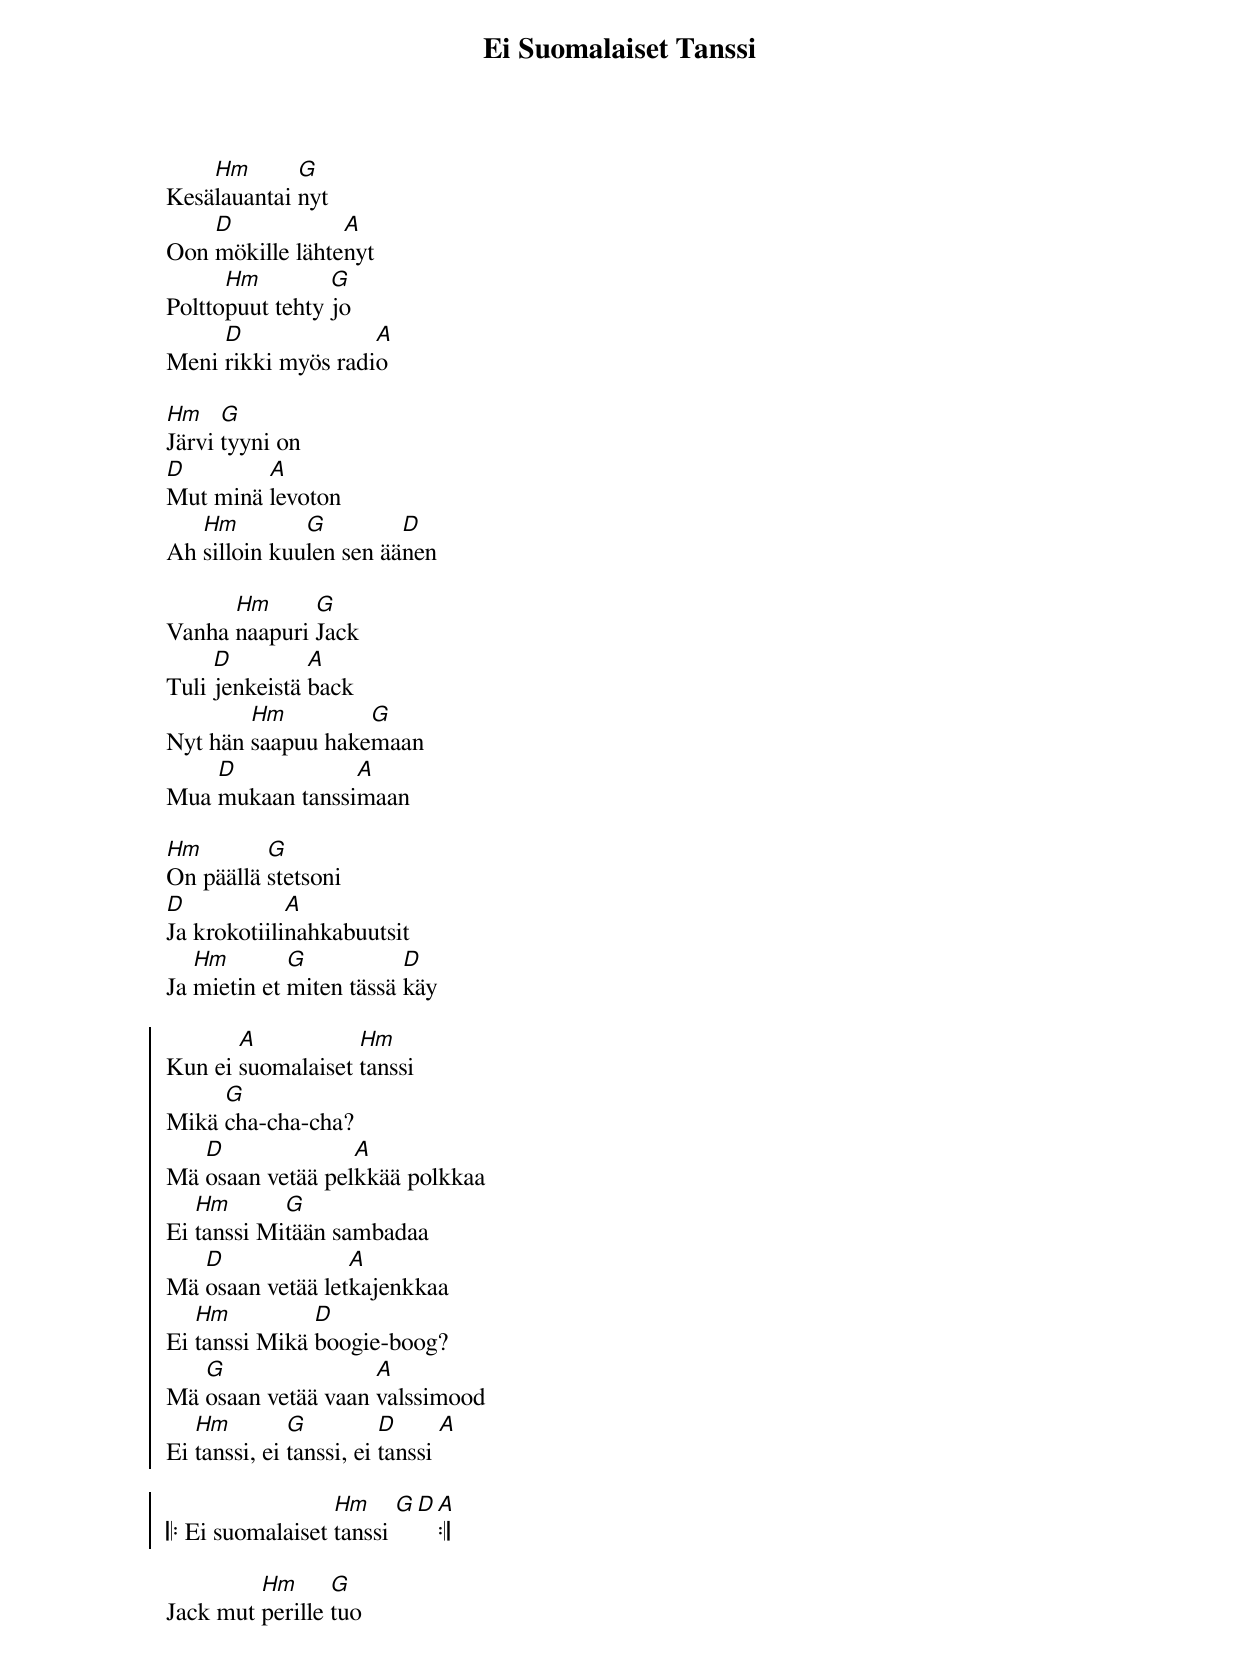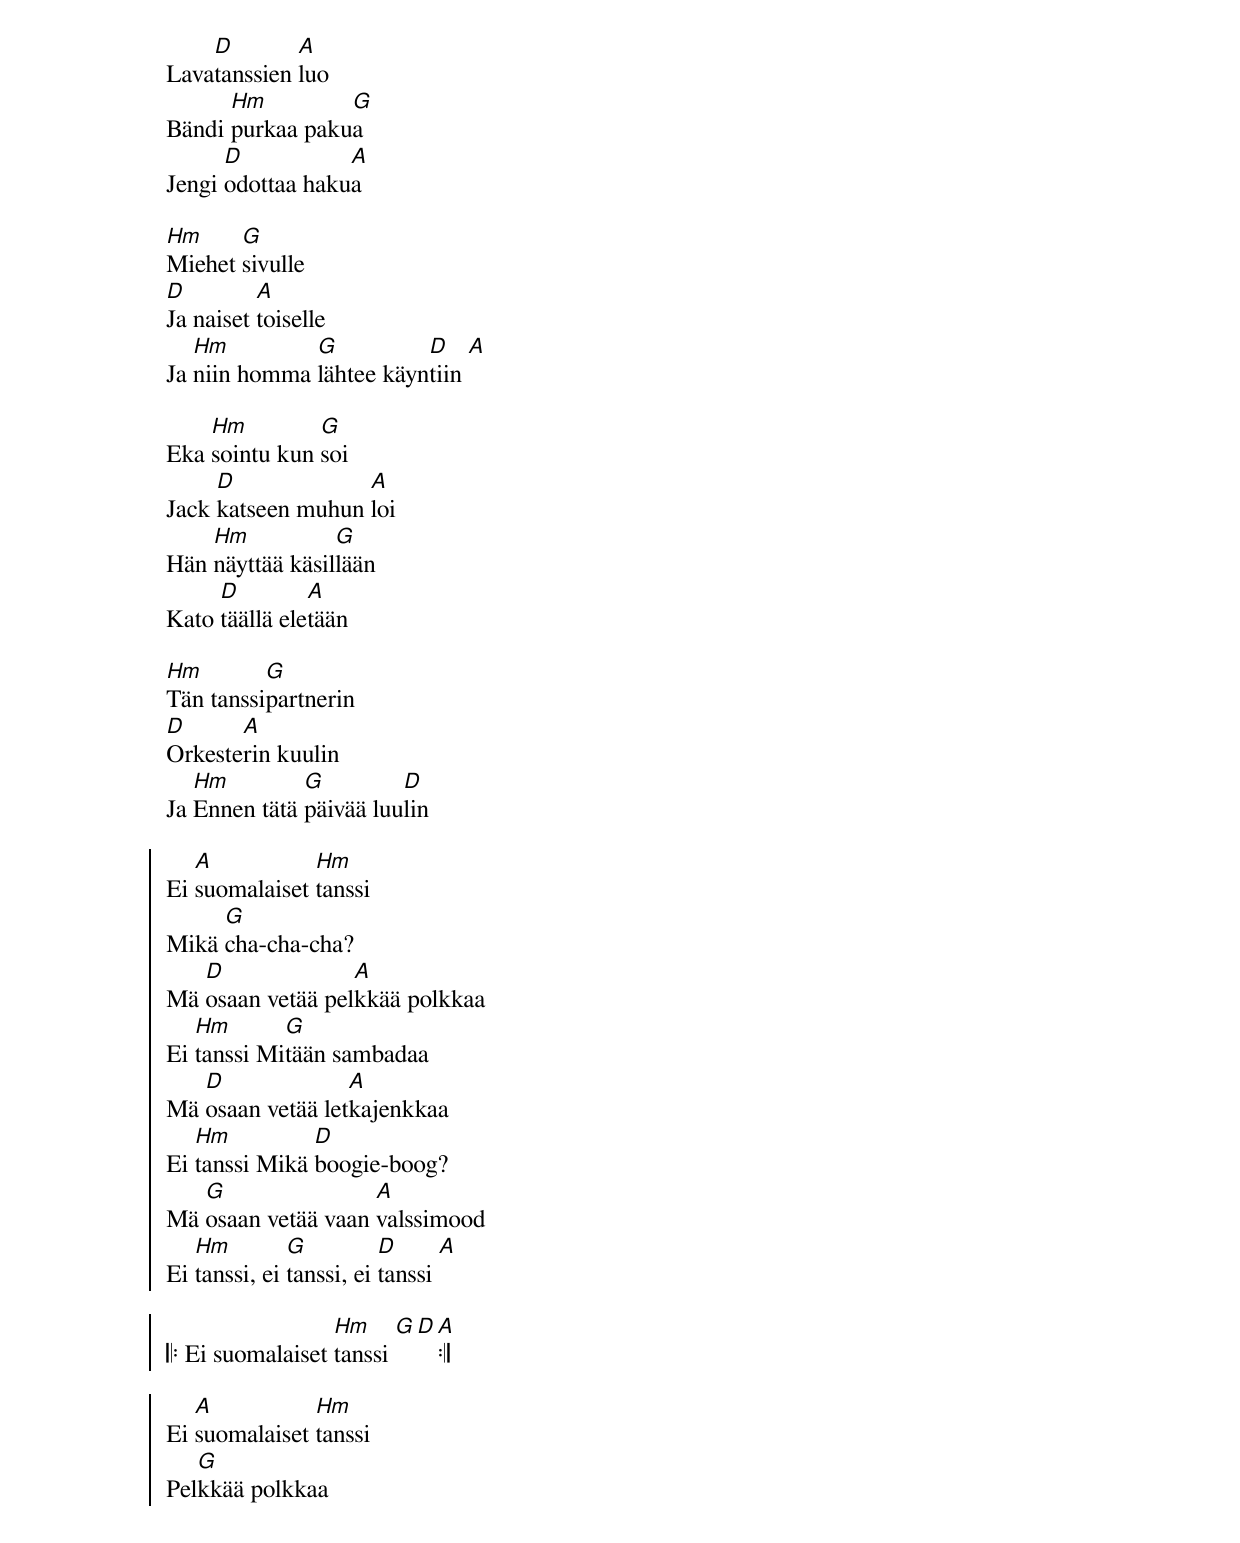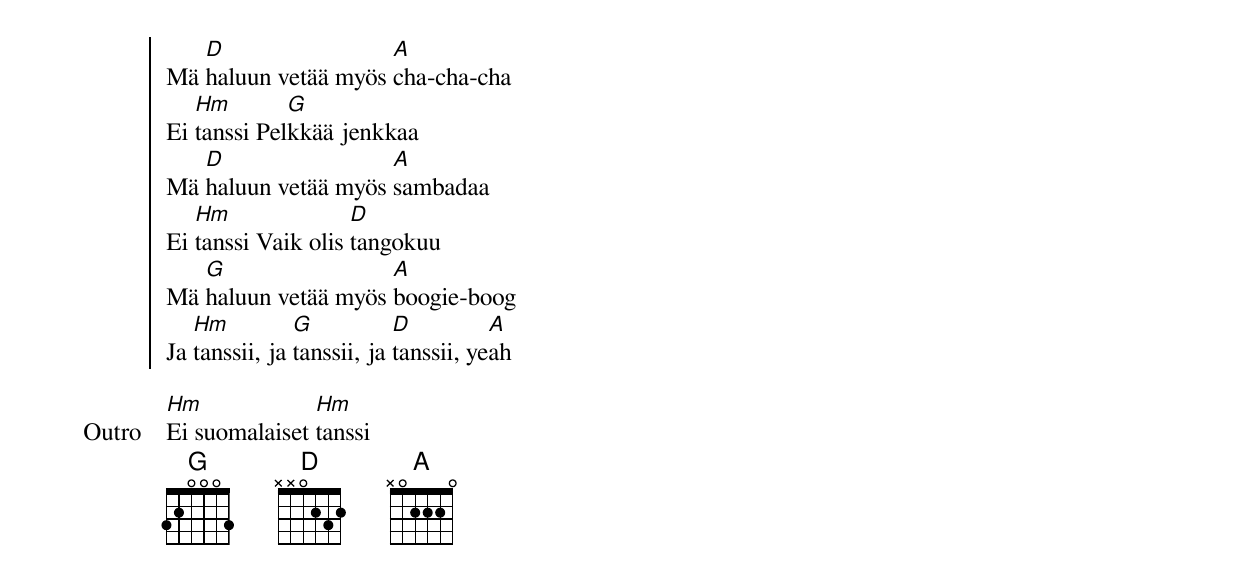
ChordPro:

{title: Ei Suomalaiset Tanssi}
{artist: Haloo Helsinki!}
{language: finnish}
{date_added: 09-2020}
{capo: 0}
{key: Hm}
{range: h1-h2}
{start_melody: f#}

{start_of_verse}
Kesä[Hm]lauantai [G]nyt
Oon [D]mökille lähte[A]nyt
Poltto[Hm]puut tehty [G]jo
Meni [D]rikki myös radi[A]o

[Hm]Järvi [G]tyyni on
[D]Mut minä [A]levoton
Ah [Hm]silloin kuu[G]len sen ää[D]nen
{end_of_verse}

{start_of_verse}
Vanha [Hm]naapuri [G]Jack
Tuli [D]jenkeistä [A]back
Nyt hän [Hm]saapuu hake[G]maan
Mua [D]mukaan tanssi[A]maan

[Hm]On päällä [G]stetsoni
[D]Ja krokotiili[A]nahkabuutsit
Ja [Hm]mietin et [G]miten tässä [D]käy
{end_of_verse}

{start_of_chorus}
Kun ei [A]suomalaiset [Hm]tanssi
Mikä [G]cha-cha-cha?
Mä [D]osaan vetää pel[A]kkää polkkaa
Ei [Hm]tanssi Mi[G]tään sambadaa
Mä [D]osaan vetää let[A]kajenkkaa
Ei [Hm]tanssi Mikä [D]boogie-boog?
Mä [G]osaan vetää vaan [A]valssimood
Ei [Hm]tanssi, ei [G]tanssi, ei [D]tanssi [A]

𝄆 Ei suomalaiset [Hm]tanssi [G][D][A]𝄇
{end_of_chorus}

{start_of_verse}
Jack mut [Hm]perille [G]tuo
Lava[D]tanssien [A]luo
Bändi [Hm]purkaa paku[G]a
Jengi [D]odottaa haku[A]a

[Hm]Miehet [G]sivulle
[D]Ja naiset [A]toiselle
Ja [Hm]niin homma [G]lähtee käyn[D]tiin [A]
{end_of_verse}

{start_of_verse}
Eka [Hm]sointu kun [G]soi
Jack [D]katseen muhun [A]loi
Hän [Hm]näyttää käsil[G]lään
Kato [D]täällä ele[A]tään

[Hm]Tän tanssi[G]partnerin
[D]Orkeste[A]rin kuulin
Ja [Hm]Ennen tätä [G]päivää luu[D]lin
{end_of_verse}

{start_of_chorus}
Ei [A]suomalaiset [Hm]tanssi
Mikä [G]cha-cha-cha?
Mä [D]osaan vetää pel[A]kkää polkkaa
Ei [Hm]tanssi Mi[G]tään sambadaa
Mä [D]osaan vetää let[A]kajenkkaa
Ei [Hm]tanssi Mikä [D]boogie-boog?
Mä [G]osaan vetää vaan [A]valssimood
Ei [Hm]tanssi, ei [G]tanssi, ei [D]tanssi [A]

𝄆 Ei suomalaiset [Hm]tanssi [G][D][A]𝄇
{end_of_chorus}

{start_of_chorus}
Ei [A]suomalaiset [Hm]tanssi
Pel[G]kkää polkkaa
Mä [D]haluun vetää myös [A]cha-cha-cha
Ei [Hm]tanssi Pel[G]kkää jenkkaa
Mä [D]haluun vetää myös [A]sambadaa
Ei [Hm]tanssi Vaik olis [D]tangokuu
Mä [G]haluun vetää myös [A]boogie-boog
Ja [Hm]tanssii, ja [G]tanssii, ja [D]tanssii, ye[A]ah
{end_of_chorus}

{start_of_bridge: Outro}
[Hm]Ei suomalaiset [Hm]tanssi
{end_of_bridge}
